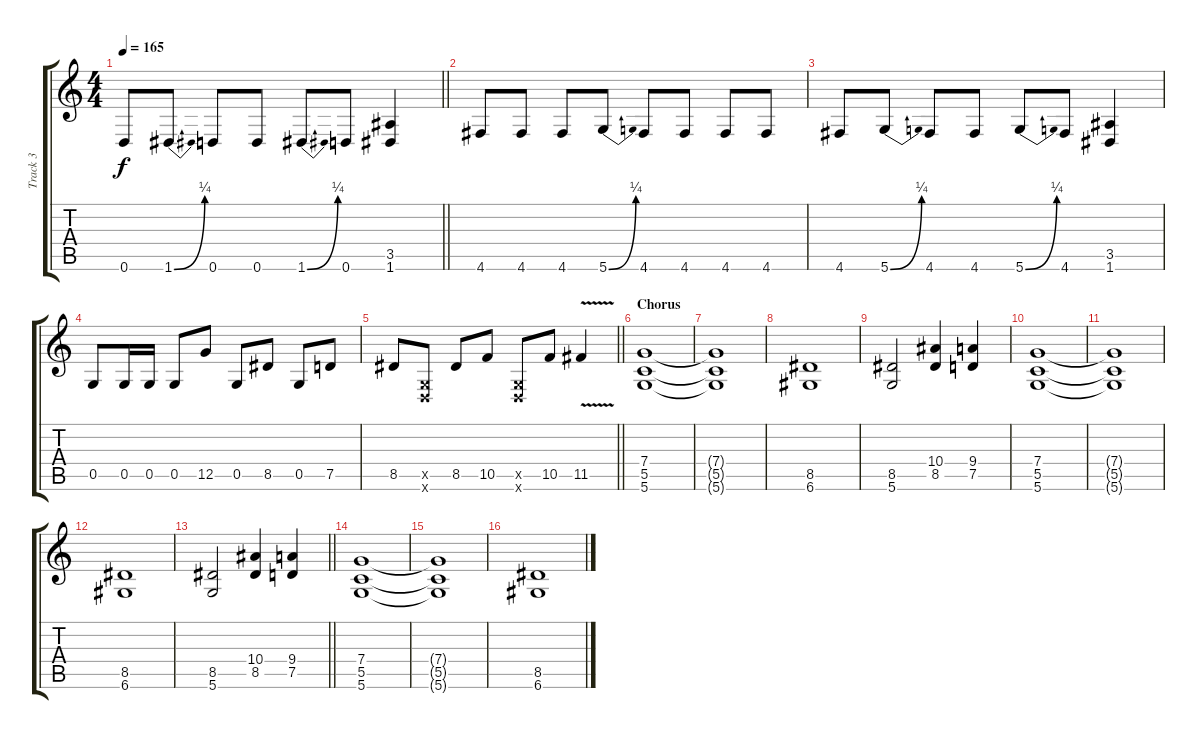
\track ("Track 3" "Track 3") {instrument overdrivenguitar}
\staff {score tabs}
\tuning (D4 A3 F3 C3 G2 D2) {hide}
\ts (4 4)
\tempo 165
\clef g2
\barLineRight lightlight
\ks c
0.6.8{dy f} 1.6{be (bend 0 0 60 1)}.8 0.6.8 0.6.8 1.6{be (bend 0 0 60 1)}.8 0.6.8 (3.5 1.6).4 |
4.6.8 4.6.8 4.6.8 5.6{be (bend 0 0 60 1)}.8 4.6.8 4.6.8 4.6.8 4.6.8 |
4.6.8 5.6{be (bend 0 0 60 1)}.8 4.6.8 4.6.8 5.6{be (bend 0 0 60 1)}.8 4.6.8 (3.5 1.6).4 |
0.5.8 0.5.16 0.5.16 0.5.8 12.5.8 0.5.8 8.5.8 0.5.8 7.5.8 |
\barLineRight lightlight
8.5.8 (0.5{x} 0.6{x}).8 8.5.8 10.5.8 (0.5{x} 0.6{x}).8 10.5.8 11.5{v}.4 |
\section ("" "Chorus")
(7.4 5.5 5.6).1 |
(7.4{t} 5.5{t} 5.6{t}).1 |
(8.5 6.6).1 |
(8.5 5.6).2 (10.4 8.5).4 (9.4 7.5).4 |
(7.4 5.5 5.6).1 |
(7.4{t} 5.5{t} 5.6{t}).1 |
(8.5 6.6).1 |
\barLineRight lightlight
(8.5 5.6).2 (10.4 8.5).4 (9.4 7.5).4 |
(7.4 5.5 5.6).1 |
(7.4{t} 5.5{t} 5.6{t}).1 |
(8.5 6.6).1
